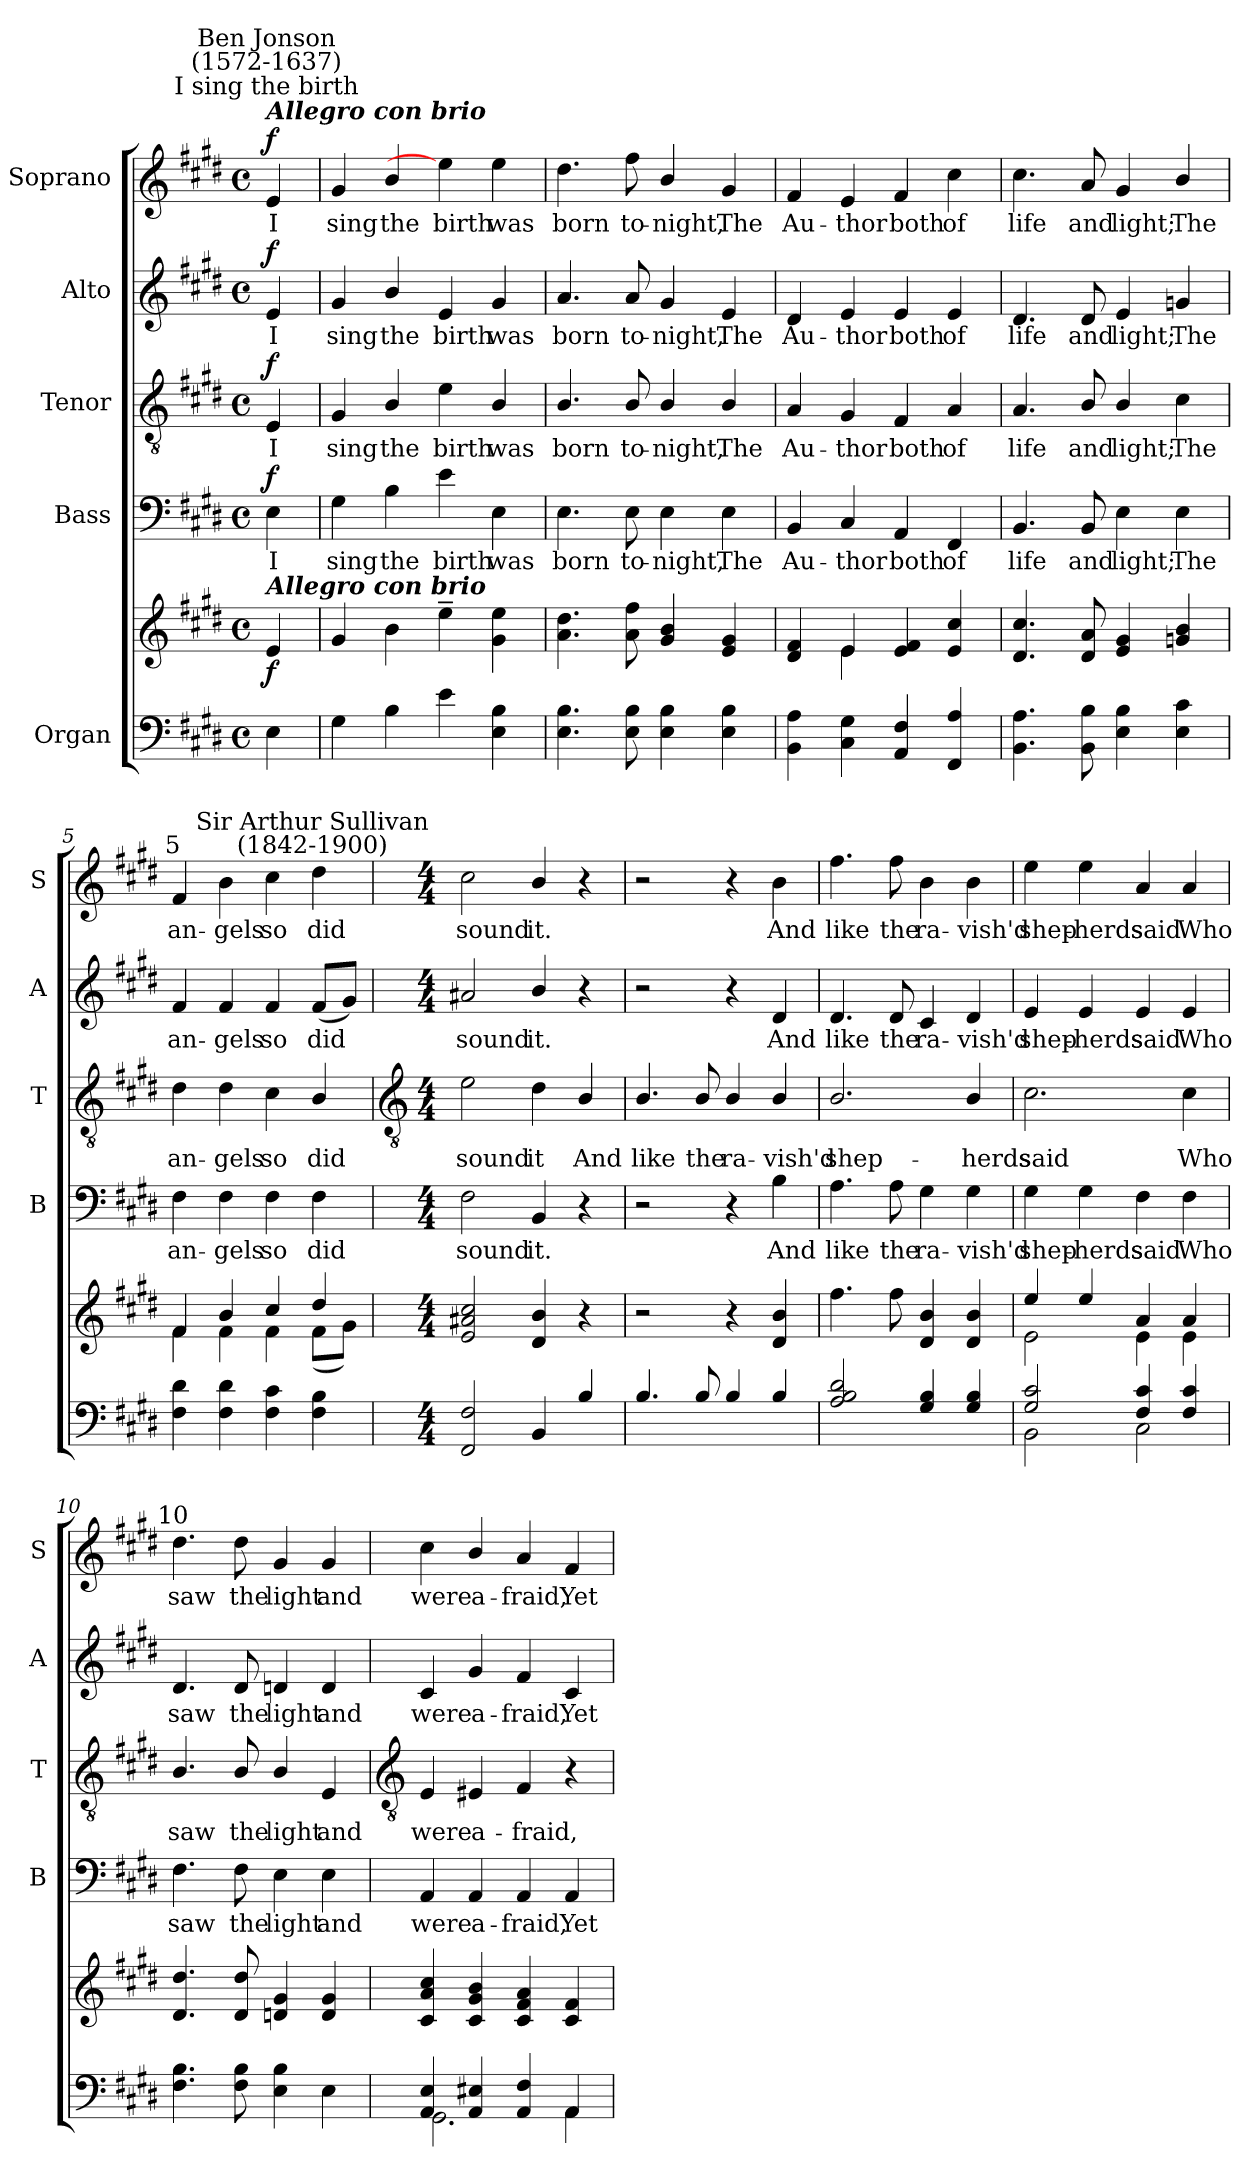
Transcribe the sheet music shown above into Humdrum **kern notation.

**kern	**kern	**dynam	**kern	**text	**dynam	**kern	**text	**dynam	**kern	**text	**dynam	**kern	**text	**dynam
*part5	*part5	*part5	*part4	*part4	*part4	*part3	*part3	*part3	*part2	*part2	*part2	*part1	*part1	*part1
*staff6	*staff5	*staff5/6	*staff4	*staff4	*staff4	*staff3	*staff3	*staff3	*staff2	*staff2	*staff2	*staff1	*staff1	*staff1
*I"Organ	*	*	*I"Bass	*	*	*I"Tenor	*	*	*I"Alto	*	*	*I"Soprano	*	*
*	*	*	*I'B	*	*	*I'T	*	*	*I'A	*	*	*I'S	*	*
*clefF4	*clefG2	*	*clefF4	*	*	*clefGv2	*	*	*clefG2	*	*	*clefG2	*	*
*k[f#c#g#d#]	*k[f#c#g#d#]	*	*k[f#c#g#d#]	*	*	*k[f#c#g#d#]	*	*	*k[f#c#g#d#]	*	*	*k[f#c#g#d#]	*	*
*E:	*E:	*	*E:	*	*	*E:	*	*	*E:	*	*	*E:	*	*
*M4/4	*M4/4	*	*M4/4	*	*	*M4/4	*	*	*M4/4	*	*	*M4/4	*	*
*met(c)	*met(c)	*	*met(c)	*	*	*met(c)	*	*	*met(c)	*	*	*met(c)	*	*
=	=	=	=	=	=	=	=	=	=	=	=	=	=	=
*	*^	*	*	*	*	*	*	*	*	*	*	*	*	*
!	!	!	!	!	!	!	!	!	!	!	!	!	!LO:TX:a:Bi:t=Allegro con brio	!	!
!	!	!	!	!	!	!	!	!	!	!	!	!	!LO:TX:a:cj:t=I sing the birth	!	!
!	!	!	!	!	!	!	!	!	!	!	!	!	!LO:TX:a:cj:t=Ben Jonson\n(1572-1637)	!	!
!	!LO:TX:a:Bi:t=Allegro con brio	!	!	!	!	!	!	!	!	!	!	!	!	!	!
!	!	!	!LO:DY:b	!	!LO:LY:b	!LO:DY:b	!	!LO:LY:b	!LO:DY:b	!	!LO:LY:b	!LO:DY:b	!	!LO:LY:b	!LO:DY:b
4E	4e/	4ryy	f	4E	I	f	4E	I	f	4e	I	f	4e	I	f
=1	=1	=1	=1	=1	=1	=1	=1	=1	=1	=1	=1	=1	=1	=1	=1
*	*MM108	*	*	*	*	*	*	*	*	*	*	*	*MM108	*	*
!	!	!	!	!	!LO:LY:b	!	!	!LO:LY:b	!	!	!LO:LY:b	!	!	!LO:LY:b	!
4G#	4g#/	2ryy	.	4G#	sing	.	4G#	sing	.	4g#	sing	.	4g#	sing	.
!	!	!	!	!	!LO:LY:b	!	!	!LO:LY:b	!	!	!LO:LY:b	!	!	!LO:LY:b	!
4B	4b\	.	.	4B	the	.	4B/	the	.	4b/	the	.	4b/	the	.
!	!	!	!	!	!LO:LY:b	!	!	!LO:LY:b	!	!	!LO:LY:b	!	!	!LO:LY:b	!
4e	4ee~\	2ryy	.	4e	birth	.	4e	birth	.	4e	birth	.	4ee]	birth	.
!	!	!	!	!	!LO:LY:b	!	!	!LO:LY:b	!	!	!LO:LY:b	!	!	!LO:LY:b	!
4E 4B	4g#\ 4ee\	.	.	4E	was	.	4B/	was	.	4g#	was	.	4ee	was	.
=2	=2	=2	=2	=2	=2	=2	=2	=2	=2	=2	=2	=2	=2	=2	=2
!	!	!	!	!	!LO:LY:b	!	!	!LO:LY:b	!	!	!LO:LY:b	!	!	!LO:LY:b	!
4.E 4.B	4.a\ 4.dd#\	2ryy	.	4.E	born	.	4.B/	born	.	4.a	born	.	4.dd#	born	.
!	!	!	!	!	!LO:LY:b	!	!	!LO:LY:b	!	!	!LO:LY:b	!	!	!LO:LY:b	!
8E 8B	8a\ 8ff#\	.	.	8E	to-	.	8B/	to-	.	8a	to-	.	8ff#	to-	.
!	!	!	!	!	!LO:LY:b	!	!	!LO:LY:b	!	!	!LO:LY:b	!	!	!LO:LY:b	!
4E 4B	4g#/ 4b/	2ryy	.	4E	-night,	.	4B/	-night,	.	4g#	-night,	.	4b/	-night,	.
!	!	!	!	!	!LO:LY:b	!	!	!LO:LY:b	!	!	!LO:LY:b	!	!	!LO:LY:b	!
4E 4B	4e/ 4g#/	.	.	4E	The	.	4B/	The	.	4e	The	.	4g#	The	.
=3	=3	=3	=3	=3	=3	=3	=3	=3	=3	=3	=3	=3	=3	=3	=3
!	!	!	!	!	!LO:LY:b	!	!	!LO:LY:b	!	!	!LO:LY:b	!	!	!LO:LY:b	!
4BB 4A	4d#/ 4f#/	4ryy	.	4BB	Au-	.	4A	Au-	.	4d#	Au-	.	4f#	Au-	.
!	!	!	!	!	!LO:LY:b	!	!	!LO:LY:b	!	!	!LO:LY:b	!	!	!LO:LY:b	!
4C# 4G#	4e/	4e\	.	4C#	-thor	.	4G#	-thor	.	4e	-thor	.	4e	-thor	.
!	!	!	!	!	!LO:LY:b	!	!	!LO:LY:b	!	!	!LO:LY:b	!	!	!LO:LY:b	!
4AA 4F#	4e/ 4f#/	2ryy	.	4AA	both	.	4F#	both	.	4e	both	.	4f#	both	.
!	!	!	!	!	!LO:LY:b	!	!	!LO:LY:b	!	!	!LO:LY:b	!	!	!LO:LY:b	!
4FF# 4A	4e/ 4cc#/	.	.	4FF#	of	.	4A	of	.	4e	of	.	4cc#	of	.
=4	=4	=4	=4	=4	=4	=4	=4	=4	=4	=4	=4	=4	=4	=4	=4
!	!	!	!	!	!LO:LY:b	!	!	!LO:LY:b	!	!	!LO:LY:b	!	!	!LO:LY:b	!
4.BB 4.A	4.d#/ 4.cc#/	2ryy	.	4.BB	life	.	4.A	life	.	4.d#	life	.	4.cc#	life	.
!	!	!	!	!	!LO:LY:b	!	!	!LO:LY:b	!	!	!LO:LY:b	!	!	!LO:LY:b	!
8BB 8B	8d#/ 8a/	.	.	8BB	and	.	8B/	and	.	8d#	and	.	8a	and	.
!	!	!	!	!	!LO:LY:b	!	!	!LO:LY:b	!	!	!LO:LY:b	!	!	!LO:LY:b	!
4E 4B	4e/ 4g#/	2ryy	.	4E	light;	.	4B/	light;	.	4e	light;	.	4g#	light;	.
!	!	!	!	!	!LO:LY:b	!	!	!LO:LY:b	!	!	!LO:LY:b	!	!	!LO:LY:b	!
4E 4c#	4gn/ 4b/	.	.	4E	The	.	4c#	The	.	4gn	The	.	4b/	The	.
=5	=5	=5	=5	=5	=5	=5	=5	=5	=5	=5	=5	=5	=5	=5	=5
!	!	!	!	!	!	!	!	!	!	!	!	!	!LO:TX:a:cj:t=5	!	!
!	!	!	!	!	!LO:LY:b	!	!	!LO:LY:b	!	!	!LO:LY:b	!	!	!LO:LY:b	!
4F# 4d#	4f#/	4f#\	.	4F#	an-	.	4d#	an-	.	4f#	an-	.	4f#	an-	.
!	!	!	!	!	!LO:LY:b	!	!	!LO:LY:b	!	!	!LO:LY:b	!	!	!LO:LY:b	!
4F# 4d#	4b/	4f#\	.	4F#	-gels	.	4d#	-gels	.	4f#	-gels	.	4b	-gels	.
!	!	!	!	!	!LO:LY:b	!	!	!LO:LY:b	!	!	!LO:LY:b	!	!	!LO:LY:b	!
4F# 4c#	4cc#/	4f#\	.	4F#	so	.	4c#	so	.	4f#	so	.	4cc#	so	.
!	!	!	!	!	!	!	!	!	!	!	!	!	!LO:TX:a:cj:t=Sir Arthur Sullivan\n(1842-1900)	!	!
!	!	!	!	!	!LO:LY:b	!	!	!LO:LY:b	!	!	!LO:LY:b	!	!	!LO:LY:b	!
4F# 4B	4dd#/	(<8f#\L	.	4F#	did	.	4B/	did	.	(<8f#L	did	.	4dd#	did	.
.	.	8g#\J)	.	.	.	.	.	.	.	8g#J)	.	.	.	.	.
!!LO:LB:g=z
=6	=6	=6	=6	=6	=6	=6	=6	=6	=6	=6	=6	=6	=6	=6	=6
*	*	*	*	*	*	*	*clefGv2	*	*	*	*	*	*	*	*
*M4/4	*M4/4	*	*	*M4/4	*	*	*M4/4	*	*	*M4/4	*	*	*M4/4	*	*
*^	*	*	*	*	*	*	*	*	*	*	*	*	*	*	*
!	!	!	!	!	!	!LO:LY:b	!	!	!LO:LY:b	!	!	!LO:LY:b	!	!	!LO:LY:b	!
2FF# 2F#	1ryy	2e/ 2a#X/ 2cc#/	2ryy	.	2F#	sound	.	2e	sound	.	2a#X	sound	.	2cc#	sound	.
!	!	!	!	!	!	!LO:LY:b	!	!	!LO:LY:b	!	!	!LO:LY:b	!	!	!LO:LY:b	!
4BB	.	4d#/ 4b/	2ryy	.	4BB	it.	.	4d#	it	.	4b/	it.	.	4b/	it.	.
!	!	!	!	!	!	!	!	!	!LO:LY:b	!	!	!	!	!	!	!
4B	.	4r	.	.	4r	.	.	4B/	And	.	4r	.	.	4r	.	.
=7	=7	=7	=7	=7	=7	=7	=7	=7	=7	=7	=7	=7	=7	=7	=7	=7
!	!	!	!	!	!	!	!	!	!LO:LY:b	!	!	!	!	!	!	!
4.B	1ryy	2r	2ryy	.	2r	.	.	4.B/	like	.	2r	.	.	2r	.	.
!	!	!	!	!	!	!	!	!	!LO:LY:b	!	!	!	!	!	!	!
8B	.	.	.	.	.	.	.	8B/	the	.	.	.	.	.	.	.
!	!	!	!	!	!	!	!	!	!LO:LY:b	!	!	!	!	!	!	!
4B	.	4r	2ryy	.	4r	.	.	4B/	ra-	.	4r	.	.	4r	.	.
!	!	!	!	!	!	!LO:LY:b	!	!	!LO:LY:b	!	!	!LO:LY:b	!	!	!LO:LY:b	!
4B	.	4d#/ 4b/	.	.	4B	And	.	4B/	-vish'd	.	4d#	And	.	4b	And	.
=8	=8	=8	=8	=8	=8	=8	=8	=8	=8	=8	=8	=8	=8	=8	=8	=8
!	!	!	!	!	!	!LO:LY:b	!	!	!LO:LY:b	!	!	!LO:LY:b	!	!	!LO:LY:b	!
2A 2B 2d#	1ryy	4.ff#\	2ryy	.	4.A	like	.	2.B/	shep-	.	4.d#	like	.	4.ff#	like	.
!	!	!	!	!	!	!LO:LY:b	!	!	!	!	!	!LO:LY:b	!	!	!LO:LY:b	!
.	.	8ff#\	.	.	8A	the	.	.	.	.	8d#	the	.	8ff#	the	.
!	!	!	!	!	!	!LO:LY:b	!	!	!	!	!	!LO:LY:b	!	!	!LO:LY:b	!
4G# 4B	.	4d#/ 4b/	2ryy	.	4G#	ra-	.	.	.	.	4c#	ra-	.	4b	ra-	.
!	!	!	!	!	!	!LO:LY:b	!	!	!LO:LY:b	!	!	!LO:LY:b	!	!	!LO:LY:b	!
4G# 4B	.	4d#/ 4b/	.	.	4G#	-vish'd	.	4B/	-herds	.	4d#	-vish'd	.	4b	-vish'd	.
=9	=9	=9	=9	=9	=9	=9	=9	=9	=9	=9	=9	=9	=9	=9	=9	=9
!	!	!	!	!	!	!LO:LY:b	!	!	!LO:LY:b	!	!	!LO:LY:b	!	!	!LO:LY:b	!
2G# 2c#	2BB\	4ee/	2e\	.	4G#	shep-	.	2.c#	said	.	4e	shep-	.	4ee	shep-	.
!	!	!	!	!	!	!LO:LY:b	!	!	!	!	!	!LO:LY:b	!	!	!LO:LY:b	!
.	.	4ee/	.	.	4G#	-herds	.	.	.	.	4e	-herds	.	4ee	-herds	.
!	!	!	!	!	!	!LO:LY:b	!	!	!	!	!	!LO:LY:b	!	!	!LO:LY:b	!
4F# 4c#	2C#\	4a/	4e\	.	4F#	said	.	.	.	.	4e	said	.	4a	said	.
!	!	!	!	!	!	!LO:LY:b	!	!	!LO:LY:b	!	!	!LO:LY:b	!	!	!LO:LY:b	!
4F# 4c#	.	4a/	4e\	.	4F#	Who	.	4c#	Who	.	4e	Who	.	4a	Who	.
*v	*v	*	*	*	*	*	*	*	*	*	*	*	*	*	*	*
=10	=10	=10	=10	=10	=10	=10	=10	=10	=10	=10	=10	=10	=10	=10	=10
!	!	!	!	!	!	!	!	!	!	!	!	!	!LO:TX:a:cj:t=10	!	!
!	!	!	!	!	!LO:LY:b	!	!	!LO:LY:b	!	!	!LO:LY:b	!	!	!LO:LY:b	!
4.F# 4.B	4.d#/ 4.dd#/	2ryy	.	4.F#	saw	.	4.B/	saw	.	4.d#	saw	.	4.dd#	saw	.
!	!	!	!	!	!LO:LY:b	!	!	!LO:LY:b	!	!	!LO:LY:b	!	!	!LO:LY:b	!
8F# 8B	8d#/ 8dd#/	.	.	8F#	the	.	8B/	the	.	8d#	the	.	8dd#	the	.
!	!	!	!	!	!LO:LY:b	!	!	!LO:LY:b	!	!	!LO:LY:b	!	!	!LO:LY:b	!
4E 4B	4dn/ 4g#/	2ryy	.	4E	light	.	4B/	light	.	4dn	light	.	4g#	light	.
!	!	!	!	!	!LO:LY:b	!	!	!LO:LY:b	!	!	!LO:LY:b	!	!	!LO:LY:b	!
4E	4d/ 4g#/	.	.	4E	and	.	4E	and	.	4d	and	.	4g#	and	.
!!LO:LB:g=z
=11	=11	=11	=11	=11	=11	=11	=11	=11	=11	=11	=11	=11	=11	=11	=11
*	*	*	*	*	*	*	*clefGv2	*	*	*	*	*	*	*	*
*^	*	*	*	*	*	*	*	*	*	*	*	*	*	*	*
!	!	!	!	!	!	!LO:LY:b	!	!	!LO:LY:b	!	!	!LO:LY:b	!	!	!LO:LY:b	!
4AA 4E	2.GG#\	4c#/ 4a/ 4cc#/	2ryy	.	4AA	were	.	4E	were	.	4c#	were	.	4cc#	were	.
!	!	!	!	!	!	!LO:LY:b	!	!	!LO:LY:b	!	!	!LO:LY:b	!	!	!LO:LY:b	!
4AA 4E#X	.	4c#/ 4g#/ 4b/	.	.	4AA	a-	.	4E#X	a-	.	4g#	a-	.	4b/	a-	.
!	!	!	!	!	!	!LO:LY:b	!	!	!LO:LY:b	!	!	!LO:LY:b	!	!	!LO:LY:b	!
4AA 4F#	.	4c#/ 4f#/ 4a/	2ryy	.	4AA	-fraid,	.	4F#	-fraid,	.	4f#	-fraid,	.	4a	-fraid,	.
!	!	!	!	!	!	!LO:LY:b	!	!	!	!	!	!LO:LY:b	!	!	!LO:LY:b	!
4AA	4AA\	4c#/ 4f#/	.	.	4AA	Yet	.	4r	.	.	4c#	Yet	.	4f#	Yet	.
*v	*v	*	*	*	*	*	*	*	*	*	*	*	*	*	*	*
*	*v	*v	*	*	*	*	*	*	*	*	*	*	*	*	*
=	=	=	=	=	=	=	=	=	=	=	=	=	=	=
*-	*-	*-	*-	*-	*-	*-	*-	*-	*-	*-	*-	*-	*-	*-
